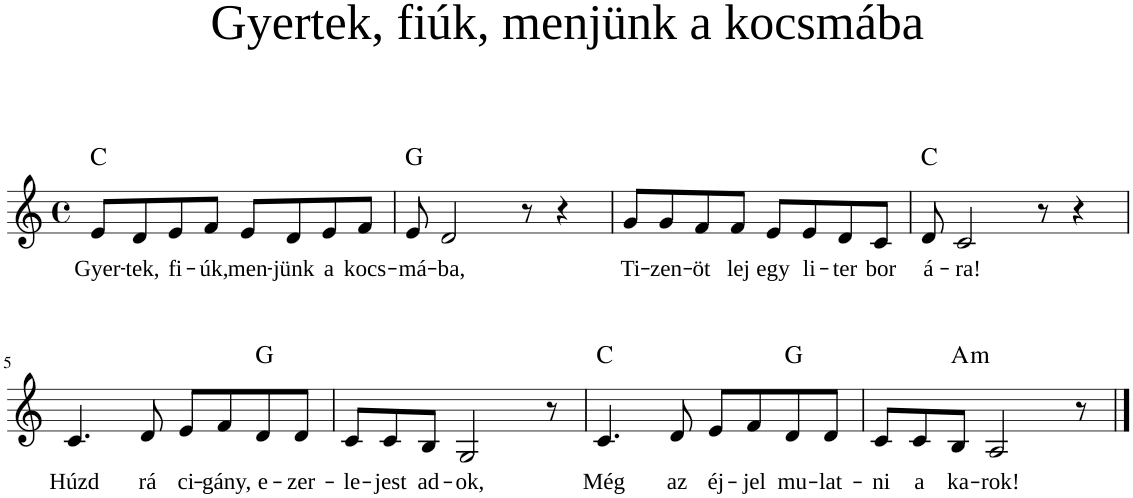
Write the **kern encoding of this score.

**kern	**text	**harte
*part1	*part1	*part1
*staff1	*staff1	*
*I"Piano	*	*
*I'Pno	*	*
*clefG2	*	*
*k[]	*	*
*M4/4	*	*
*met(c)	*	*
=1	=1	=1
!	!LO:LY:b	!LO:H:kt=N.C.
8e/L	Gyer-	N
!	!LO:LY:b	!
8d/	-tek,	.
!	!LO:LY:b	!
8e/	fi-	.
!	!LO:LY:b	!
8f/J	-úk,	.
!	!LO:LY:b	!
8e/L	men-	.
!	!LO:LY:b	!
8d/	-jünk	.
!	!LO:LY:b	!
8e/	a	.
!	!LO:LY:b	!
8f/J	kocs-	.
=2	=2	=2
!	!LO:LY:b	!LO:H:kt=N.C.
8e/	-má-	N
!	!LO:LY:b	!
2d/	-ba,	.
8r	.	.
4r	.	.
=3	=3	=3
!	!LO:LY:b	!
8g/L	Ti-	.
!	!LO:LY:b	!
8g/	-zen-	.
!	!LO:LY:b	!
8f/	-öt	.
!	!LO:LY:b	!
8f/J	lej	.
!	!LO:LY:b	!
8e/L	egy	.
!	!LO:LY:b	!
8e/	li-	.
!	!LO:LY:b	!
8d/	-ter	.
!	!LO:LY:b	!
8c/J	bor	.
=4	=4	=4
!	!LO:LY:b	!LO:H:kt=N.C.
8d/	á-	N
!	!LO:LY:b	!
2c/	-ra!	.
8r	.	.
4r	.	.
!!LO:LB:g=z
=5	=5	=5
!	!LO:LY:b	!
4.c/	Húzd	.
!	!LO:LY:b	!
8d/	rá	.
!	!LO:LY:b	!
8e/L	ci-	.
!	!LO:LY:b	!
8f/	-gány,	.
!	!LO:LY:b	!LO:H:kt=N.C.
8d/	e-	N
!	!LO:LY:b	!
8d/J	-zer-	.
=6	=6	=6
!	!LO:LY:b	!
8c/L	-le-	.
!	!LO:LY:b	!
8c/	-jest	.
!	!LO:LY:b	!
8B/J	ad-	.
!	!LO:LY:b	!
2G/	-ok,	.
8r	.	.
=7	=7	=7
!	!LO:LY:b	!LO:H:kt=N.C.
4.c/	Még	N
!	!LO:LY:b	!
8d/	az	.
!	!LO:LY:b	!
8e/L	éj-	.
!	!LO:LY:b	!
8f/	-jel	.
!	!LO:LY:b	!LO:H:kt=N.C.
8d/	mu-	N
!	!LO:LY:b	!
8d/J	-lat-	.
=8	=8	=8
!	!LO:LY:b	!
8c/L	-ni	.
!	!LO:LY:b	!
8c/	a	.
!	!LO:LY:b	!LO:H:kt=m
8B/J	ka-	A:min
!	!LO:LY:b	!
2A/	-rok!	.
8r	.	.
==	==	==
*-	*-	*-
